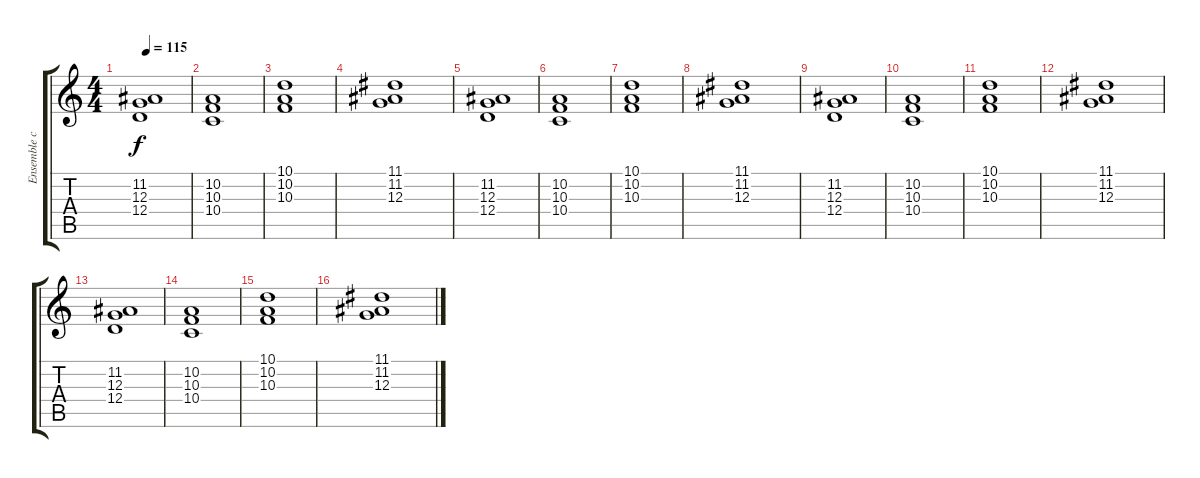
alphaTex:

\track ("Ensemble cordes" "Ensemble c") {instrument stringensemble1}
\staff {score tabs}
\tuning (E4 B3 G3 D3 A2 E2) {hide}
\ts (4 4)
\tempo 115
\clef g2
\ks c
(11.2 12.3 12.4).1{dy f} |
(10.2 10.3 10.4).1 |
(10.1 10.2 10.3).1 |
(11.1 11.2 12.3).1 |
(11.2 12.3 12.4).1 |
(10.2 10.3 10.4).1 |
(10.1 10.2 10.3).1 |
(11.1 11.2 12.3).1 |
(11.2 12.3 12.4).1 |
(10.2 10.3 10.4).1 |
(10.1 10.2 10.3).1 |
(11.1 11.2 12.3).1 |
(11.2 12.3 12.4).1 |
(10.2 10.3 10.4).1 |
(10.1 10.2 10.3).1 |
(11.1 11.2 12.3).1
